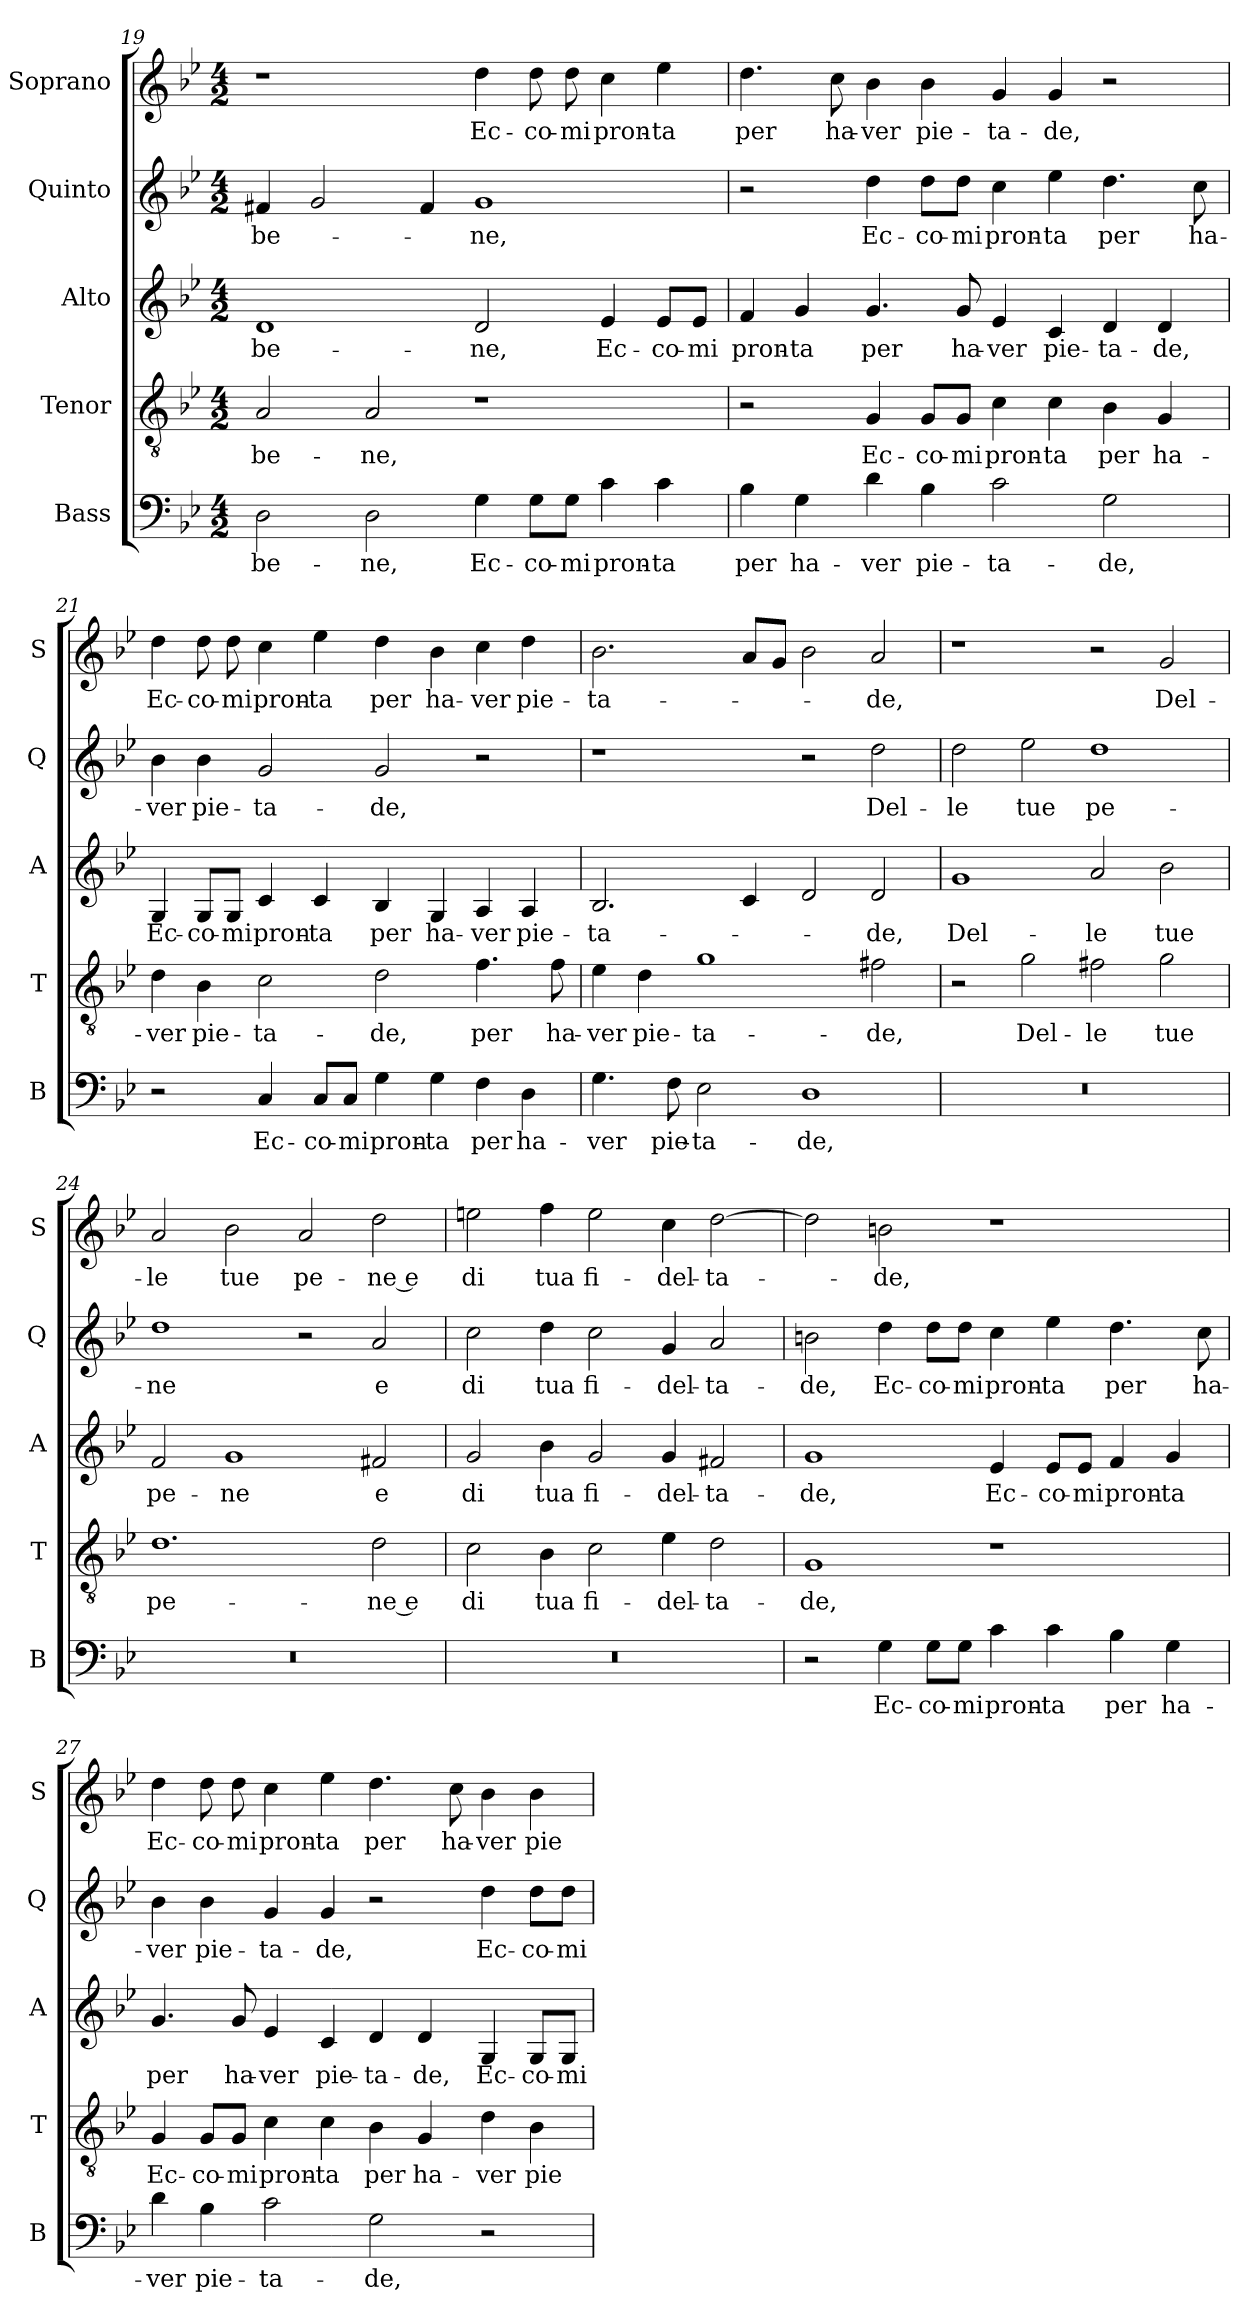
**kern	**text	**kern	**text	**kern	**text	**kern	**text	**kern	**text
*part5	*part5	*part4	*part4	*part3	*part3	*part2	*part2	*part1	*part1
*staff5	*staff5	*staff4	*staff4	*staff3	*staff3	*staff2	*staff2	*staff1	*staff1
*I"Bass	*	*I"Tenor	*	*I"Alto	*	*I"Quinto	*	*I"Soprano	*
*I'B	*	*I'T	*	*I'A	*	*I'Q	*	*I'S	*
!!LO:PB:g=z
*clefF4	*	*clefGv2	*	*clefG2	*	*clefG2	*	*clefG2	*
*k[b-e-]	*	*k[b-e-]	*	*k[b-e-]	*	*k[b-e-]	*	*k[b-e-]	*
*B-:	*	*B-:	*	*B-:	*	*B-:	*	*B-:	*
*M4/2	*	*M4/2	*	*M4/2	*	*M4/2	*	*M4/2	*
=19	=19	=19	=19	=19	=19	=19	=19	=19	=19
!	!LO:LY:b	!	!LO:LY:b	!	!LO:LY:b	!	!LO:LY:b	!	!
2D\	be-	2A/	be-	1d	be-	4f#X/	be-	1r	.
.	.	.	.	.	.	2g/	.	.	.
!	!LO:LY:b	!	!LO:LY:b	!	!	!	!	!	!
2D\	-ne,	2A/	-ne,	.	.	.	.	.	.
.	.	.	.	.	.	4f#/	.	.	.
!	!LO:LY:b	!	!	!	!LO:LY:b	!	!LO:LY:b	!	!LO:LY:b
4G\	Ec-	1r	.	2d/	-ne,	1g	-ne,	4dd\	Ec-
!	!LO:LY:b	!	!	!	!	!	!	!	!LO:LY:b
8G\L	-co-	.	.	.	.	.	.	8dd\	-co-
!	!LO:LY:b	!	!	!	!	!	!	!	!LO:LY:b
8G\J	-mi	.	.	.	.	.	.	8dd\	-mi
!	!LO:LY:b	!	!	!	!LO:LY:b	!	!	!	!LO:LY:b
4c\	pron-	.	.	4e-/	Ec-	.	.	4cc\	pron-
!	!LO:LY:b	!	!	!	!LO:LY:b	!	!	!	!LO:LY:b
4c\	-ta	.	.	8e-/L	-co-	.	.	4ee-\	-ta
!	!	!	!	!	!LO:LY:b	!	!	!	!
.	.	.	.	8e-/J	-mi	.	.	.	.
=20	=20	=20	=20	=20	=20	=20	=20	=20	=20
!	!LO:LY:b	!	!	!	!LO:LY:b	!	!	!	!LO:LY:b
4B-\	per	2r	.	4f/	pron-	2r	.	4.dd\	per
!	!LO:LY:b	!	!	!	!LO:LY:b	!	!	!	!
4G\	ha-	.	.	4g/	-ta	.	.	.	.
!	!	!	!	!	!	!	!	!	!LO:LY:b
.	.	.	.	.	.	.	.	8cc\	ha-
!	!LO:LY:b	!	!LO:LY:b	!	!LO:LY:b	!	!LO:LY:b	!	!LO:LY:b
4d\	-ver	4G/	Ec-	4.g/	per	4dd\	Ec-	4b-\	-ver
!	!LO:LY:b	!	!LO:LY:b	!	!	!	!LO:LY:b	!	!LO:LY:b
4B-\	pie-	8G/L	-co-	.	.	8dd\L	-co-	4b-\	pie-
!	!	!	!LO:LY:b	!	!LO:LY:b	!	!LO:LY:b	!	!
.	.	8G/J	-mi	8g/	ha-	8dd\J	-mi	.	.
!	!LO:LY:b	!	!LO:LY:b	!	!LO:LY:b	!	!LO:LY:b	!	!LO:LY:b
2c\	-ta-	4c\	pron-	4e-/	-ver	4cc\	pron-	4g/	-ta-
!	!	!	!LO:LY:b	!	!LO:LY:b	!	!LO:LY:b	!	!LO:LY:b
.	.	4c\	-ta	4c/	pie-	4ee-\	-ta	4g/	-de,
!	!LO:LY:b	!	!LO:LY:b	!	!LO:LY:b	!	!LO:LY:b	!	!
2G\	-de,	4B-\	per	4d/	-ta-	4.dd\	per	2r	.
!	!	!	!LO:LY:b	!	!LO:LY:b	!	!	!	!
.	.	4G/	ha-	4d/	-de,	.	.	.	.
!	!	!	!	!	!	!	!LO:LY:b	!	!
.	.	.	.	.	.	8cc\	ha-	.	.
!!LO:LB:g=z
=21	=21	=21	=21	=21	=21	=21	=21	=21	=21
!	!	!	!LO:LY:b	!	!LO:LY:b	!	!LO:LY:b	!	!LO:LY:b
2r	.	4d\	-ver	4G/	Ec-	4b-\	-ver	4dd\	Ec-
!	!	!	!LO:LY:b	!	!LO:LY:b	!	!LO:LY:b	!	!LO:LY:b
.	.	4B-\	pie-	8G/L	-co-	4b-\	pie-	8dd\	-co-
!	!	!	!	!	!LO:LY:b	!	!	!	!LO:LY:b
.	.	.	.	8G/J	-mi	.	.	8dd\	-mi
!	!LO:LY:b	!	!LO:LY:b	!	!LO:LY:b	!	!LO:LY:b	!	!LO:LY:b
4C/	Ec-	2c\	-ta-	4c/	pron-	2g/	-ta-	4cc\	pron-
!	!LO:LY:b	!	!	!	!LO:LY:b	!	!	!	!LO:LY:b
8C/L	-co-	.	.	4c/	-ta	.	.	4ee-\	-ta
!	!LO:LY:b	!	!	!	!	!	!	!	!
8C/J	-mi	.	.	.	.	.	.	.	.
!	!LO:LY:b	!	!LO:LY:b	!	!LO:LY:b	!	!LO:LY:b	!	!LO:LY:b
4G\	pron-	2d\	-de,	4B-/	per	2g/	-de,	4dd\	per
!	!LO:LY:b	!	!	!	!LO:LY:b	!	!	!	!LO:LY:b
4G\	-ta	.	.	4G/	ha-	.	.	4b-\	ha-
!	!LO:LY:b	!	!LO:LY:b	!	!LO:LY:b	!	!	!	!LO:LY:b
4F\	per	4.f\	per	4A/	-ver	2r	.	4cc\	-ver
!	!LO:LY:b	!	!	!	!LO:LY:b	!	!	!	!LO:LY:b
4D\	ha-	.	.	4A/	pie-	.	.	4dd\	pie-
!	!	!	!LO:LY:b	!	!	!	!	!	!
.	.	8f\	ha-	.	.	.	.	.	.
=22	=22	=22	=22	=22	=22	=22	=22	=22	=22
!	!LO:LY:b	!	!LO:LY:b	!	!LO:LY:b	!	!	!	!LO:LY:b
4.G\	-ver	4e-\	-ver	2.B-/	-ta-	1r	.	2.b-\	-ta-
!	!	!	!LO:LY:b	!	!	!	!	!	!
.	.	4d\	pie-	.	.	.	.	.	.
!	!LO:LY:b	!	!	!	!	!	!	!	!
8F\	pie-	.	.	.	.	.	.	.	.
!	!LO:LY:b	!	!LO:LY:b	!	!	!	!	!	!
2E-\	-ta-	1g	-ta-	.	.	.	.	.	.
.	.	.	.	4c/	.	.	.	8a/L	.
.	.	.	.	.	.	.	.	8g/J	.
!	!LO:LY:b	!	!	!	!	!	!	!	!
1D	-de,	.	.	2d/	.	2r	.	2b-\	.
!	!	!	!LO:LY:b	!	!LO:LY:b	!	!LO:LY:b	!	!LO:LY:b
.	.	2f#X\	-de,	2d/	-de,	2dd\	Del-	2a/	-de,
=23	=23	=23	=23	=23	=23	=23	=23	=23	=23
!	!	!	!	!	!LO:LY:b	!	!LO:LY:b	!	!
0r	.	2r	.	1g	Del-	2dd\	-le	1r	.
!	!	!	!LO:LY:b	!	!	!	!LO:LY:b	!	!
.	.	2g\	Del-	.	.	2ee-\	tue	.	.
!	!	!	!LO:LY:b	!	!LO:LY:b	!	!LO:LY:b	!	!
.	.	2f#X\	-le	2a/	-le	1dd	pe-	2r	.
!	!	!	!LO:LY:b	!	!LO:LY:b	!	!	!	!LO:LY:b
.	.	2g\	tue	2b-\	tue	.	.	2g/	Del-
!!LO:LB:g=z
=24	=24	=24	=24	=24	=24	=24	=24	=24	=24
!	!	!	!LO:LY:b	!	!LO:LY:b	!	!LO:LY:b	!	!LO:LY:b
0r	.	1.d	pe-	2f/	pe-	1dd	-ne	2a/	-le
!	!	!	!	!	!LO:LY:b	!	!	!	!LO:LY:b
.	.	.	.	1g	-ne	.	.	2b-\	tue
!	!	!	!	!	!	!	!	!	!LO:LY:b
.	.	.	.	.	.	2r	.	2a/	pe-
!	!	!	!LO:LY:b	!	!LO:LY:b	!	!LO:LY:b	!	!LO:LY:b
.	.	2d\	-ne e	2f#X/	e	2a/	e	2dd\	-ne e
=25	=25	=25	=25	=25	=25	=25	=25	=25	=25
!	!	!	!LO:LY:b	!	!LO:LY:b	!	!LO:LY:b	!	!LO:LY:b
0r	.	2c\	di	2g/	di	2cc\	di	2een\	di
!	!	!	!LO:LY:b	!	!LO:LY:b	!	!LO:LY:b	!	!LO:LY:b
.	.	4B-\	tua	4b-\	tua	4dd\	tua	4ff\	tua
!	!	!	!LO:LY:b	!	!LO:LY:b	!	!LO:LY:b	!	!LO:LY:b
.	.	2c\	fi-	2g/	fi-	2cc\	fi-	2ee\	fi-
!	!	!	!LO:LY:b	!	!LO:LY:b	!	!LO:LY:b	!	!LO:LY:b
.	.	4e-\	-del-	4g/	-del-	4g/	-del-	4cc\	-del-
!	!	!	!LO:LY:b	!	!LO:LY:b	!	!LO:LY:b	!	!LO:LY:b
.	.	2d\	-ta-	2f#X/	-ta-	2a/	-ta-	[2dd\	-ta-
=26	=26	=26	=26	=26	=26	=26	=26	=26	=26
!	!	!	!LO:LY:b	!	!LO:LY:b	!	!LO:LY:b	!	!
2r	.	1G	-de,	1g	-de,	2bn\	-de,	2dd\]	.
!	!LO:LY:b	!	!	!	!	!	!LO:LY:b	!	!LO:LY:b
4G\	Ec-	.	.	.	.	4dd\	Ec-	2bn\	-de,
!	!LO:LY:b	!	!	!	!	!	!LO:LY:b	!	!
8G\L	-co-	.	.	.	.	8dd\L	-co-	.	.
!	!LO:LY:b	!	!	!	!	!	!LO:LY:b	!	!
8G\J	-mi	.	.	.	.	8dd\J	-mi	.	.
!	!LO:LY:b	!	!	!	!LO:LY:b	!	!LO:LY:b	!	!
4c\	pron-	1r	.	4e-/	Ec-	4cc\	pron-	1r	.
!	!LO:LY:b	!	!	!	!LO:LY:b	!	!LO:LY:b	!	!
4c\	-ta	.	.	8e-/L	-co-	4ee-\	-ta	.	.
!	!	!	!	!	!LO:LY:b	!	!	!	!
.	.	.	.	8e-/J	-mi	.	.	.	.
!	!LO:LY:b	!	!	!	!LO:LY:b	!	!LO:LY:b	!	!
4B-\	per	.	.	4f/	pron-	4.dd\	per	.	.
!	!LO:LY:b	!	!	!	!LO:LY:b	!	!	!	!
4G\	ha-	.	.	4g/	-ta	.	.	.	.
!	!	!	!	!	!	!	!LO:LY:b	!	!
.	.	.	.	.	.	8cc\	ha-	.	.
!!LO:PB:g=z
=27	=27	=27	=27	=27	=27	=27	=27	=27	=27
!	!LO:LY:b	!	!LO:LY:b	!	!LO:LY:b	!	!LO:LY:b	!	!LO:LY:b
4d\	-ver	4G/	Ec-	4.g/	per	4b-\	-ver	4dd\	Ec-
!	!LO:LY:b	!	!LO:LY:b	!	!	!	!LO:LY:b	!	!LO:LY:b
4B-\	pie-	8G/L	-co-	.	.	4b-\	pie-	8dd\	-co-
!	!	!	!LO:LY:b	!	!LO:LY:b	!	!	!	!LO:LY:b
.	.	8G/J	-mi	8g/	ha-	.	.	8dd\	-mi
!	!LO:LY:b	!	!LO:LY:b	!	!LO:LY:b	!	!LO:LY:b	!	!LO:LY:b
2c\	-ta-	4c\	pron-	4e-/	-ver	4g/	-ta-	4cc\	pron-
!	!	!	!LO:LY:b	!	!LO:LY:b	!	!LO:LY:b	!	!LO:LY:b
.	.	4c\	-ta	4c/	pie-	4g/	-de,	4ee-\	-ta
!	!LO:LY:b	!	!LO:LY:b	!	!LO:LY:b	!	!	!	!LO:LY:b
2G\	-de,	4B-\	per	4d/	-ta-	2r	.	4.dd\	per
!	!	!	!LO:LY:b	!	!LO:LY:b	!	!	!	!
.	.	4G/	ha-	4d/	-de,	.	.	.	.
!	!	!	!	!	!	!	!	!	!LO:LY:b
.	.	.	.	.	.	.	.	8cc\	ha-
!	!	!	!LO:LY:b	!	!LO:LY:b	!	!LO:LY:b	!	!LO:LY:b
2r	.	4d\	-ver	4G/	Ec-	4dd\	Ec-	4b-\	-ver
!	!	!	!LO:LY:b	!	!LO:LY:b	!	!LO:LY:b	!	!LO:LY:b
.	.	4B-\	pie-	8G/L	-co-	8dd\L	-co-	4b-\	pie-
!	!	!	!	!	!LO:LY:b	!	!LO:LY:b	!	!
.	.	.	.	8G/J	-mi	8dd\J	-mi	.	.
=	=	=	=	=	=	=	=	=	=
*-	*-	*-	*-	*-	*-	*-	*-	*-	*-
